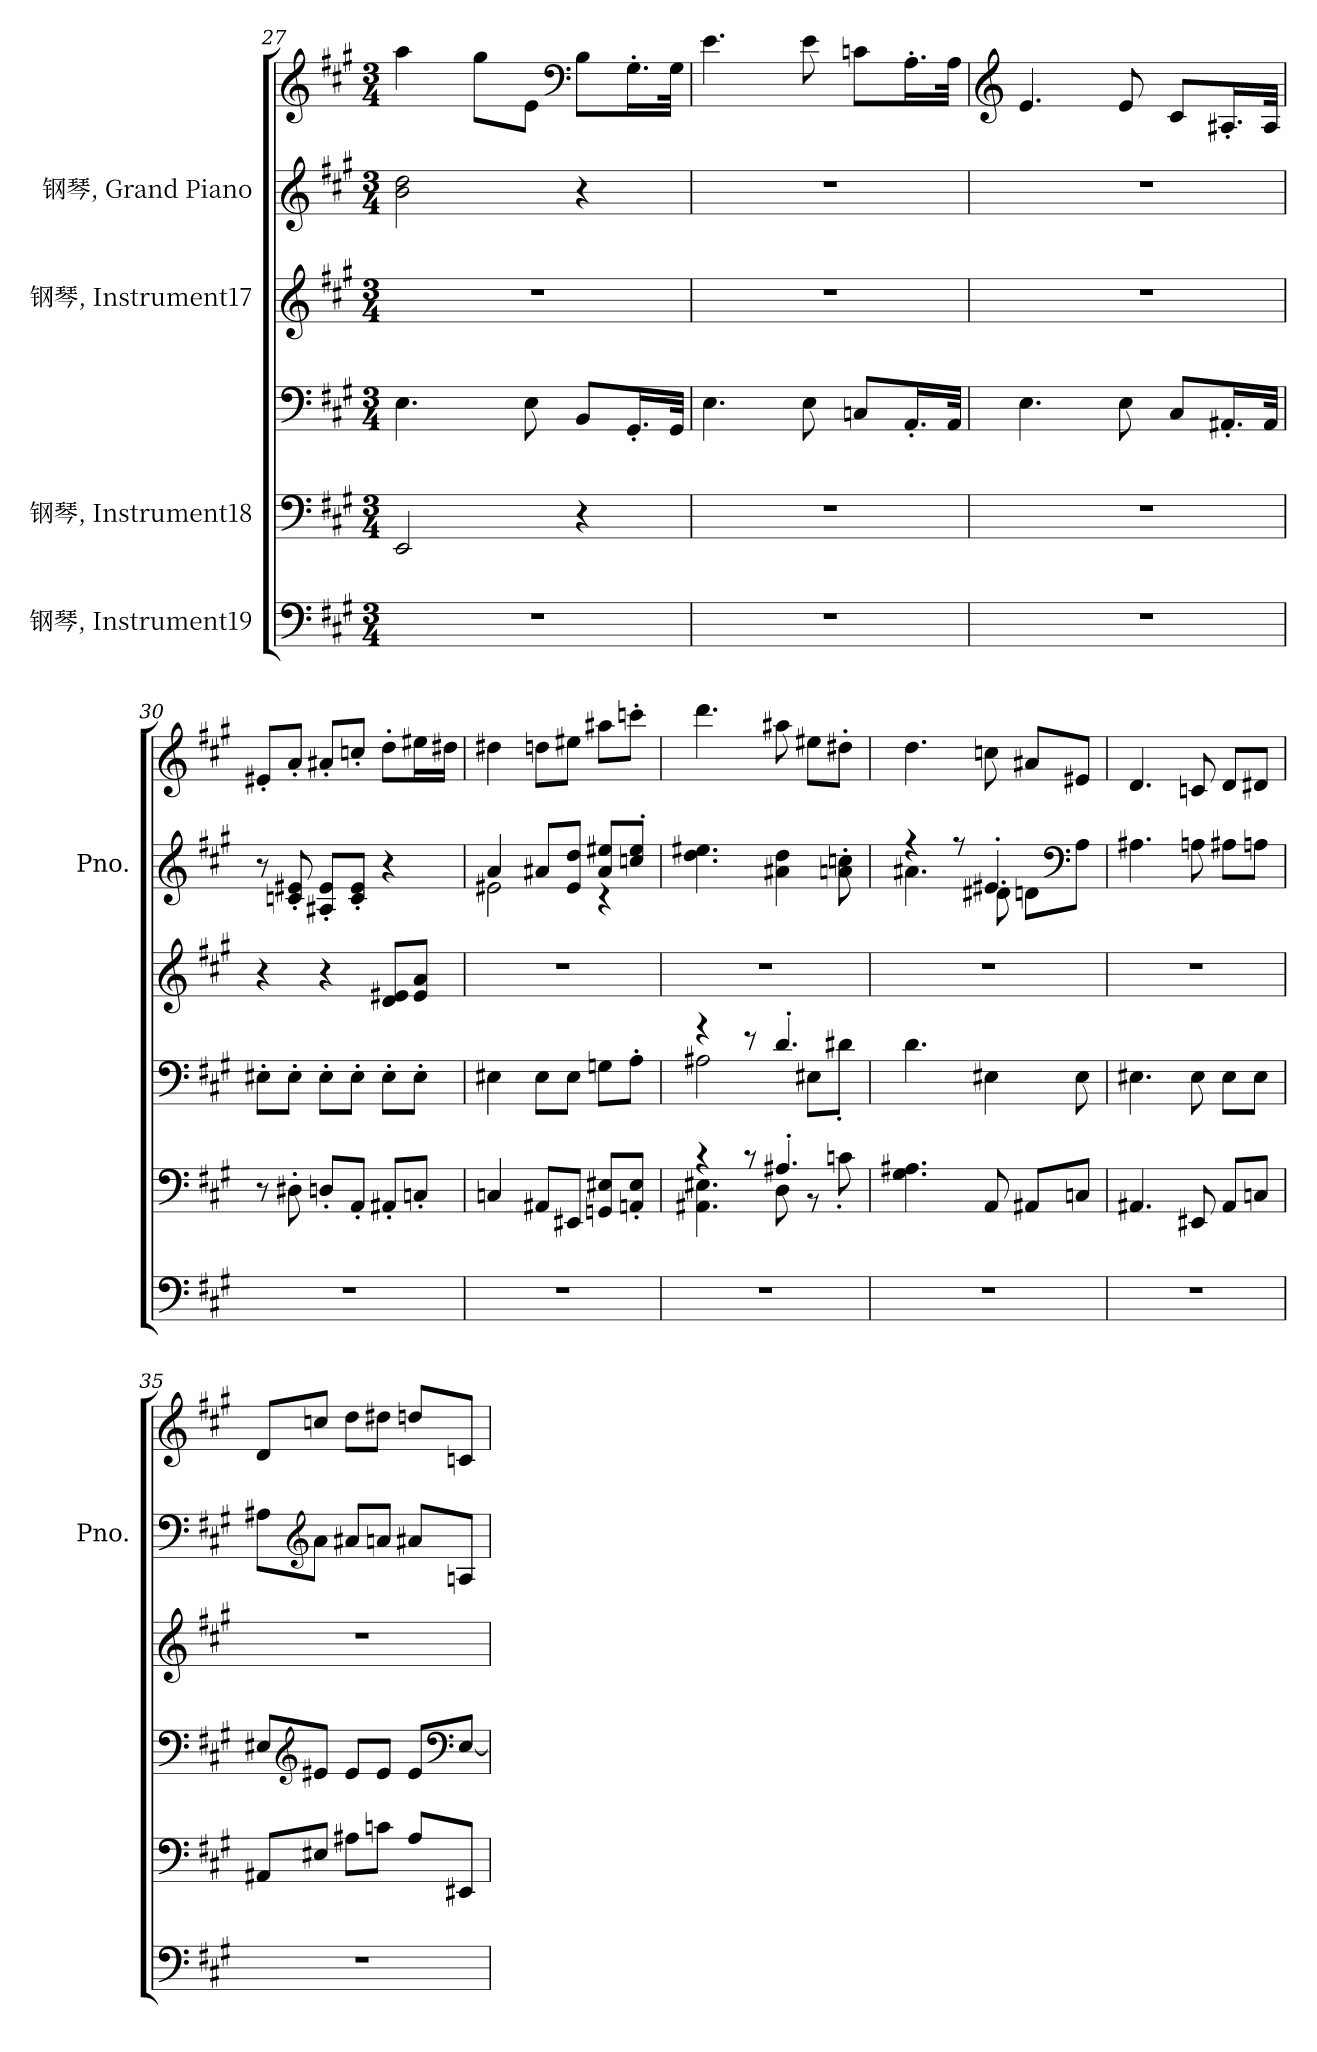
**kern	**kern	**kern	**kern	**kern	**kern
*part4	*part3	*part3	*part2	*part1	*part1
*staff6	*staff5	*staff4	*staff3	*staff2	*staff1
*I"钢琴, Instrument19	*I"钢琴, Instrument18	*	*I"钢琴, Instrument17	*I"钢琴, Grand Piano	*
*	*	*	*	*I'Pno.	*
*clefF4	*clefF4	*clefF4	*clefG2	*clefG2	*clefG2
*k[f#c#g#]	*k[f#c#g#]	*k[f#c#g#]	*k[f#c#g#]	*k[f#c#g#]	*k[f#c#g#]
*M3/4	*M3/4	*M3/4	*M3/4	*M3/4	*M3/4
=27	=27	=27	=27	=27	=27
2.r	2EE/	4.E\	2.r	2b\ 2dd\	4aa\
.	.	.	.	.	8gg#\L
.	.	8E\	.	.	8e\J
*	*	*	*	*	*clefF4
.	4r	8BB/L	.	4r	8B\L
.	.	16.GG#'/L	.	.	16.G#'\L
.	.	32GG#/JJk	.	.	32G#\JJk
=28	=28	=28	=28	=28	=28
2.r	2.r	4.E\	2.r	2.r	4.e\
.	.	8E\	.	.	8e\
.	.	8Cn/L	.	.	8cn\L
.	.	16.AA'/L	.	.	16.A'\L
.	.	32AA/JJk	.	.	32A\JJk
!!LO:LB:g=z
=29	=29	=29	=29	=29	=29
*	*	*	*	*	*clefG2
2.r	2.r	4.E\	2.r	2.r	4.e/
.	.	8E\	.	.	8e/
.	.	8C#/L	.	.	8c#/L
.	.	16.AA#X'/L	.	.	16.A#X'/L
.	.	32AA#/JJk	.	.	32A#/JJk
=30	=30	=30	=30	=30	=30
2.r	8r	8E#X'\L	4r	8r	8e#X'/L
.	8D#X'\	8E#'\J	.	8cn/' 8e#X/'	8a'/J
.	8Dn'/L	8E#'\L	4r	8A#X/' 8e#/'L	8a#X'/L
.	8AA'/J	8E#'\J	.	8c/' 8e#/'J	8ccn'/J
.	8AA#X'/L	8E#'\L	8d/ 8e#X/L	4r	8dd'\L
.	8Cn'/J	8E#'\J	8e#/ 8a/J	.	16ee#X\L
.	.	.	.	.	16dd#X\JJ
=31	=31	=31	=31	=31	=31
*	*	*	*	*^	*
2.r	4Cn/	4E#X\	2.r	4a/	2e#X\	4dd#X\
.	8AA#X/L	8E#\L	.	8a#X/L	.	8ddn\L
.	8EE#X/J	8E#\J	.	8e#/ 8dd/J	.	8ee#X\J
.	8GGn/ 8E#X/L	8Gn\L	.	8a#/ 8ee#X/L	4r	8aa#X\L
.	8AAn/' 8E#/'J	8A'\J	.	8ccn/' 8ee#/'J	.	8cccn'\J
*	*	*	*	*v	*v	*
!!LO:PB:g=z
=32	=32	=32	=32	=32	=32
*	*^	*^	*	*	*
2.r	4r	4.AA#X\ 4.E#X\	4r	2A#X\	2.r	4.dd\ 4.ee#X\	4.ddd\
.	8r	.	8r	.	.	.	.
.	4.A#X'/	8D\	4.d'/	.	.	4a#X\ 4dd\	8aa#X\
.	.	8r	.	8E#X\L	.	.	8ee#X\L
.	.	8cn'\	.	8d#X'\J	.	8an\' 8ccn\'	8dd#X'\J
*	*v	*v	*	*	*	*	*
*	*	*v	*v	*	*	*
=33	=33	=33	=33	=33	=33
*	*	*	*	*^	*
2.r	4.G#\ 4.A#X\	4.d\	2.r	4r	4.a#X\	4.dd\
.	.	.	.	8r	.	.
.	8AA/	4E#X\	.	4.e#X'/	8d#X\	8ccn\
.	8AA#X/L	.	.	.	8dn\L	8a#X/L
*	*	*	*	*clefF4	*	*
.	8Cn/J	8E#\	.	.	8A\J	8e#X/J
*	*	*	*	*v	*v	*
=34	=34	=34	=34	=34	=34
2.r	4.AA#X/	4.E#X\	2.r	4.A#X\	4.d/
.	8EE#X/	8E#\	.	8An\	8cn/
.	8AA#/L	8E#\L	.	8A#X\L	8d/L
.	8Cn/J	8E#\J	.	8An\J	8d#X/J
!!LO:LB:g=z
=35	=35	=35	=35	=35	=35
2.r	8AA#X/L	8E#X/L	2.r	8A#X\L	8d/L
*	*	*clefG2	*	*clefG2	*
.	8E#X/J	8e#X/J	.	8a\J	8ccn/J
.	8A#X\L	8e#/L	.	8a#X/L	8dd\L
.	8cn\J	8e#/J	.	8an/J	8dd#X\J
.	8A#/L	8e#/L	.	8a#X/L	8ddn/L
*	*	*clefF4	*	*	*
.	8EE#X/J	[8E#/J	.	8An/J	8cn/J
=	=	=	=	=	=
*-	*-	*-	*-	*-	*-
